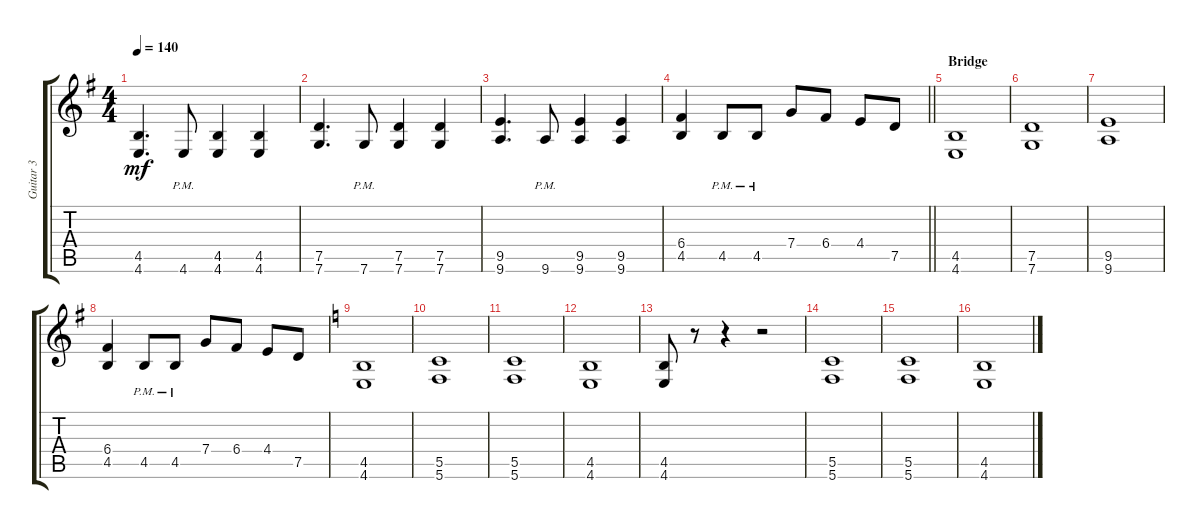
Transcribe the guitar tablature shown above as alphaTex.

\track ("Guitar 3" "Guitar 3") {instrument distortionguitar}
\staff {score tabs}
\tuning (D4 A3 F3 C3 G2 C2) {hide}
\ts (4 4)
\tempo 140
\clef g2
\ks g
(4.5 4.6).4{d dy mf} 4.6{pm}.8 (4.5 4.6).4 (4.5 4.6).4 |
(7.5 7.6).4{d} 7.6{pm}.8 (7.5 7.6).4 (7.5 7.6).4 |
(9.5 9.6).4{d} 9.6{pm}.8 (9.5 9.6).4 (9.5 9.6).4 |
\barLineRight lightlight
(6.4 4.5).4 4.5{pm}.8 4.5{pm}.8 7.4.8 6.4.8 4.4.8 7.5.8 |
\section ("" "Bridge")
(4.5 4.6).1 |
(7.5 7.6).1 |
(9.5 9.6).1 |
(6.4 4.5).4 4.5{pm}.8 4.5{pm}.8 7.4.8 6.4.8 4.4.8 7.5.8 |
\ks c
(4.5 4.6).1 |
(5.5 5.6).1 |
(5.5 5.6).1 |
(4.5 4.6).1 |
(4.5 4.6).8 r.8 r.4 r.2 |
(5.5 5.6).1 |
(5.5 5.6).1 |
(4.5 4.6).1
